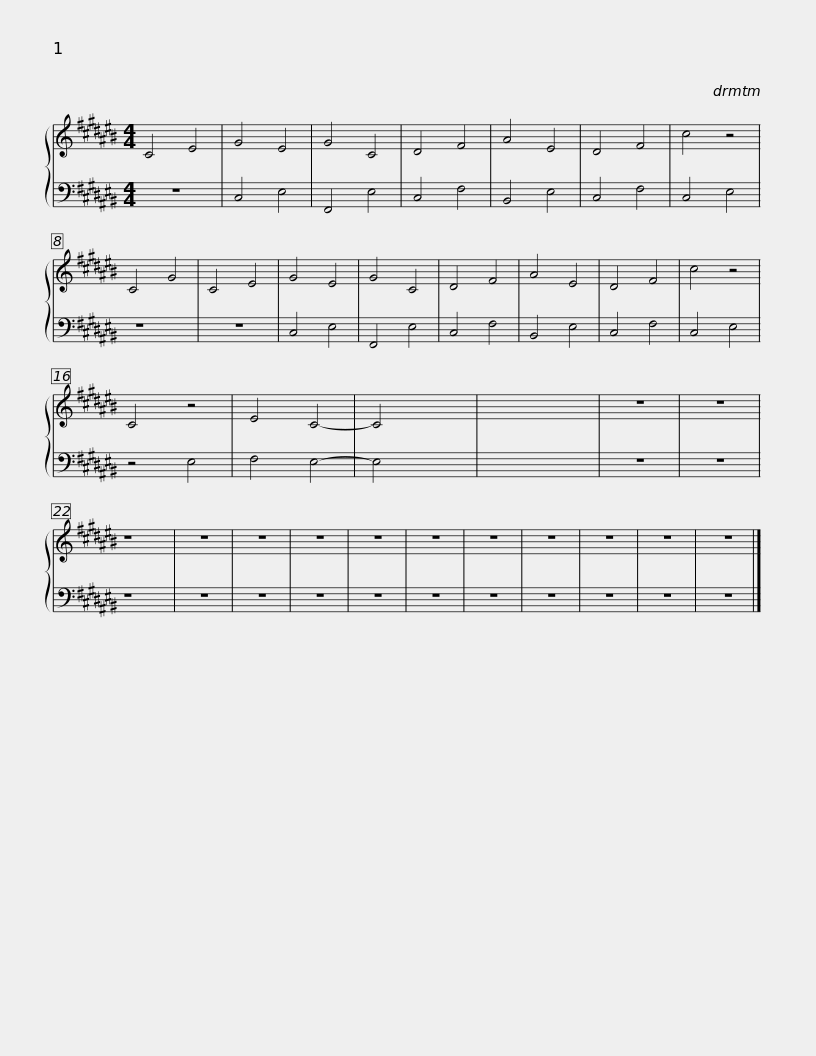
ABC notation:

X:1
%%score { 1 | 2 }
L:1/8
M:4/4
I:linebreak $
K:C#
V:1 treble
V:2 bass
V:1
 C4 E4 | G4 E4 | G4 C4 | D4 F4 | A4 E4 | %5
 D4 F4 | c4 z4 | C4 G4 | C4 E4 | G4 E4 | %10
 G4 C4 | D4 F4 | A4 E4 | D4 F4 |$ c4 z4 | %15
 C4 z4 | E4 C4- | C4 x4 | x4 x4 | z8 | %20
 z8 | z8 | z8 | z8 | z8 | %25
 z8 | z8 | z8 | z8 | z8 | %30
 z8 | z8 |] %32
V:2
 z8 | C,4 E,4 | F,,4 E,4 | C,4 F,4 | B,,4 E,4 | %5
 C,4 F,4 | C,4 E,4 | z8 | z8 | C,4 E,4 | %10
 F,,4 E,4 | C,4 F,4 | B,,4 E,4 | C,4 F,4 |$ C,4 E,4 | %15
 z4 E,4 | F,4 E,4- | E,4 x4 | x8 | z8 | %20
 z8 | z8 | z8 | z8 | z8 | %25
 z8 | z8 | z8 | z8 | z8 | %30
 z8 | z8 |] %32
